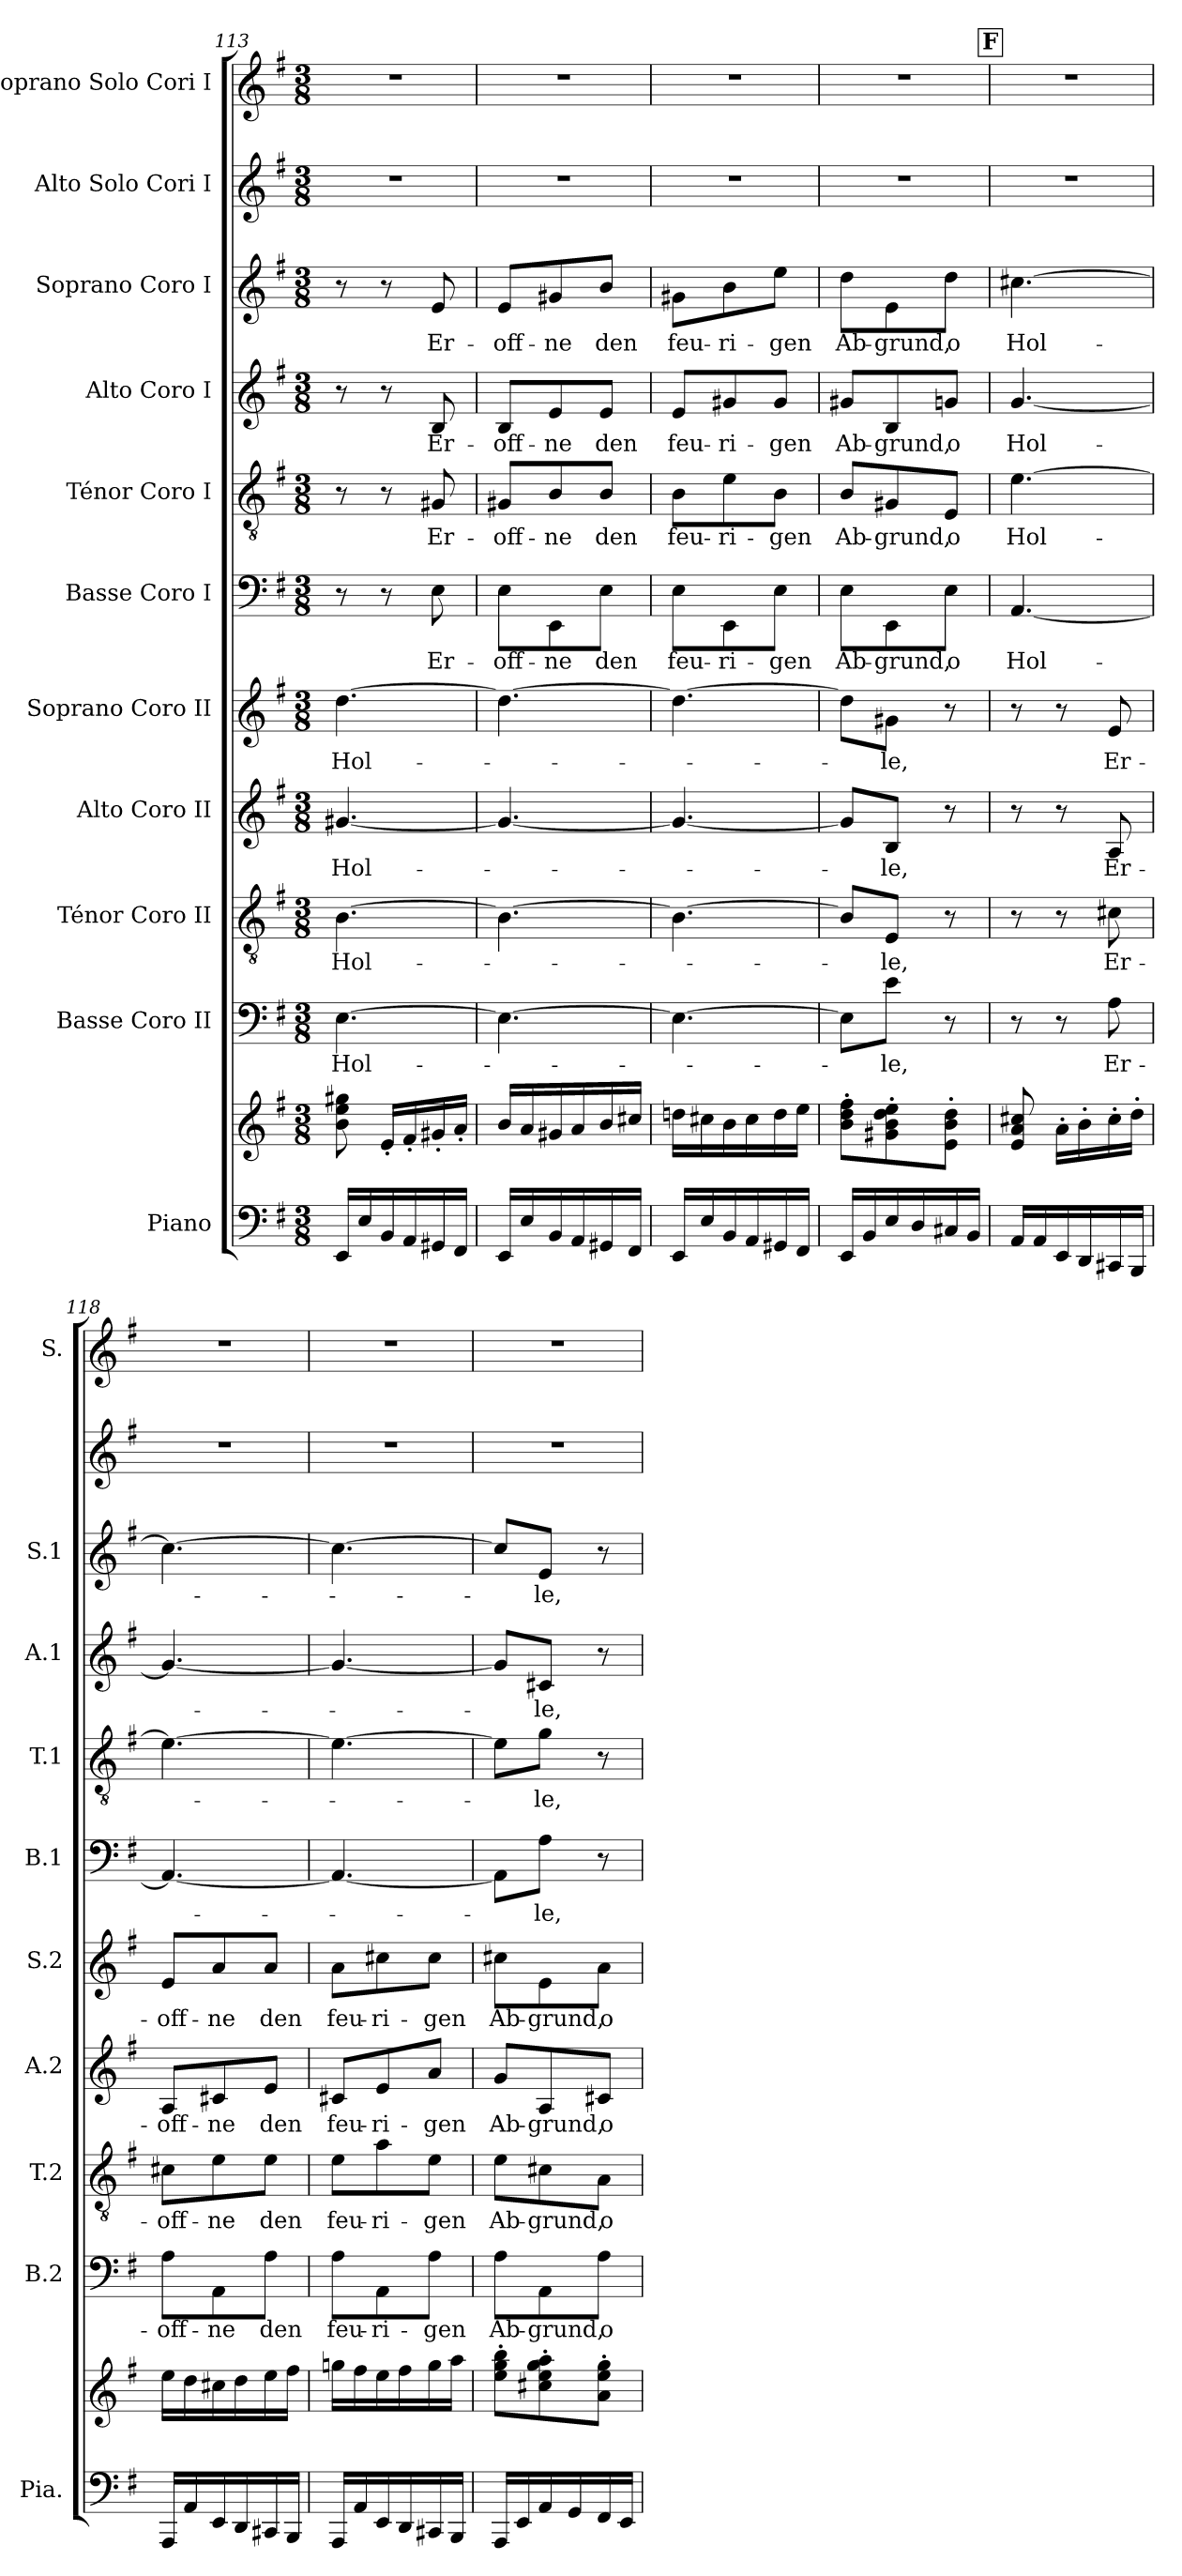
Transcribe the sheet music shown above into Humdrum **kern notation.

**kern	**kern	**kern	**text	**kern	**text	**kern	**text	**kern	**text	**kern	**text	**kern	**text	**kern	**text	**kern	**text	**kern	**kern
*part11	*part11	*part10	*part10	*part9	*part9	*part8	*part8	*part7	*part7	*part6	*part6	*part5	*part5	*part4	*part4	*part3	*part3	*part2	*part1
*staff12	*staff11	*staff10	*staff10	*staff9	*staff9	*staff8	*staff8	*staff7	*staff7	*staff6	*staff6	*staff5	*staff5	*staff4	*staff4	*staff3	*staff3	*staff2	*staff1
*I"Piano	*	*I"Basse Coro II	*	*I"Ténor Coro II	*	*I"Alto Coro II	*	*I"Soprano Coro II	*	*I"Basse Coro I	*	*I"Ténor Coro I	*	*I"Alto Coro I	*	*I"Soprano Coro I	*	*I"Alto Solo Cori I	*I"Soprano Solo Cori I
*I'Pia.	*	*I'B.2	*	*I'T.2	*	*I'A.2	*	*I'S.2	*	*I'B.1	*	*I'T.1	*	*I'A.1	*	*I'S.1	*	*	*I'S.
!!LO:PB:g=z
*clefF4	*clefG2	*clefF4	*	*clefGv2	*	*clefG2	*	*clefG2	*	*clefF4	*	*clefGv2	*	*clefG2	*	*clefG2	*	*clefG2	*clefG2
*k[f#]	*k[f#]	*k[f#]	*	*k[f#]	*	*k[f#]	*	*k[f#]	*	*k[f#]	*	*k[f#]	*	*k[f#]	*	*k[f#]	*	*k[f#]	*k[f#]
*M3/8	*M3/8	*M3/8	*	*M3/8	*	*M3/8	*	*M3/8	*	*M3/8	*	*M3/8	*	*M3/8	*	*M3/8	*	*M3/8	*M3/8
=113	=113	=113	=113	=113	=113	=113	=113	=113	=113	=113	=113	=113	=113	=113	=113	=113	=113	=113	=113
!	!	!	!LO:LY:b	!	!LO:LY:b	!	!LO:LY:b	!	!LO:LY:b	!	!	!	!	!	!	!	!	!	!
16EE/LL	8b\ 8ee\ 8gg#X\	[4.E!\	Hol-	[4.B!\	Hol-	[4.g#X!/	Hol-	[4.dd!\	Hol-	8r	.	8r	.	8r	.	8r	.	4.r	4.r
16E/	.	.	.	.	.	.	.	.	.	.	.	.	.	.	.	.	.	.	.
16BB/	16e'/LL	.	.	.	.	.	.	.	.	8r	.	8r	.	8r	.	8r	.	.	.
16AA/	16f#'/	.	.	.	.	.	.	.	.	.	.	.	.	.	.	.	.	.	.
!	!	!	!	!	!	!	!	!	!	!	!LO:LY:b	!	!LO:LY:b	!	!LO:LY:b	!	!LO:LY:b	!	!
16GG#X/	16g#X'/	.	.	.	.	.	.	.	.	8E!\	Er-	8G#X!/	Er-	8B!/	Er-	8e!/	Er-	.	.
16FF#/JJ	16a'/JJ	.	.	.	.	.	.	.	.	.	.	.	.	.	.	.	.	.	.
=114	=114	=114	=114	=114	=114	=114	=114	=114	=114	=114	=114	=114	=114	=114	=114	=114	=114	=114	=114
!	!	!	!	!	!	!	!	!	!	!	!LO:LY:b	!	!LO:LY:b	!	!LO:LY:b	!	!LO:LY:b	!	!
16EE/LL	16b/LL	4.E!\_	.	4.B!\_	.	4.g#!/_	.	4.dd!\_	.	8E!\L	-off-	8G#X!/L	-off-	8B!/L	-off-	8e!/L	-off-	4.r	4.r
16E/	16a/	.	.	.	.	.	.	.	.	.	.	.	.	.	.	.	.	.	.
!	!	!	!	!	!	!	!	!	!	!	!LO:LY:b	!	!LO:LY:b	!	!LO:LY:b	!	!LO:LY:b	!	!
16BB/	16g#X/	.	.	.	.	.	.	.	.	8EE!\	-ne	8B!/	-ne	8e!/	-ne	8g#X!/	-ne	.	.
16AA/	16a/	.	.	.	.	.	.	.	.	.	.	.	.	.	.	.	.	.	.
!	!	!	!	!	!	!	!	!	!	!	!LO:LY:b	!	!LO:LY:b	!	!LO:LY:b	!	!LO:LY:b	!	!
16GG#X/	16b/	.	.	.	.	.	.	.	.	8E!\J	den	8B!/J	den	8e!/J	den	8b!/J	den	.	.
16FF#/JJ	16cc#X/JJ	.	.	.	.	.	.	.	.	.	.	.	.	.	.	.	.	.	.
=115	=115	=115	=115	=115	=115	=115	=115	=115	=115	=115	=115	=115	=115	=115	=115	=115	=115	=115	=115
!	!	!	!	!	!	!	!	!	!	!	!LO:LY:b	!	!LO:LY:b	!	!LO:LY:b	!	!LO:LY:b	!	!
16EE/LL	16ddn\LL	4.E!\_	.	4.B!\_	.	4.g#!/_	.	4.dd!\_	.	8E!\L	feu-	8B!\L	feu-	8e!/L	feu-	8g#X!\L	feu-	4.r	4.r
16E/	16cc#X\	.	.	.	.	.	.	.	.	.	.	.	.	.	.	.	.	.	.
!	!	!	!	!	!	!	!	!	!	!	!LO:LY:b	!	!LO:LY:b	!	!LO:LY:b	!	!LO:LY:b	!	!
16BB/	16b\	.	.	.	.	.	.	.	.	8EE!\	-ri-	8e!\	-ri-	8g#X!/	-ri-	8b!\	-ri-	.	.
16AA/	16cc#\	.	.	.	.	.	.	.	.	.	.	.	.	.	.	.	.	.	.
!	!	!	!	!	!	!	!	!	!	!	!LO:LY:b	!	!LO:LY:b	!	!LO:LY:b	!	!LO:LY:b	!	!
16GG#X/	16dd\	.	.	.	.	.	.	.	.	8E!\J	-gen	8B!\J	-gen	8g#!/J	-gen	8ee!\J	-gen	.	.
16FF#/JJ	16ee\JJ	.	.	.	.	.	.	.	.	.	.	.	.	.	.	.	.	.	.
=116	=116	=116	=116	=116	=116	=116	=116	=116	=116	=116	=116	=116	=116	=116	=116	=116	=116	=116	=116
!	!	!	!	!	!	!	!	!	!	!	!LO:LY:b	!	!LO:LY:b	!	!LO:LY:b	!	!LO:LY:b	!	!
16EE/LL	8b\' 8dd\' 8ff#\'L	8E!\L]	.	8B!/L]	.	8g#!/L]	.	8dd!\L]	.	8E!\L	Ab-	8B!/L	Ab-	8g#X!/L	Ab-	8dd!\L	Ab-	4.r	4.r
16BB/	.	.	.	.	.	.	.	.	.	.	.	.	.	.	.	.	.	.	.
!	!	!	!LO:LY:b	!	!LO:LY:b	!	!LO:LY:b	!	!LO:LY:b	!	!LO:LY:b	!	!LO:LY:b	!	!LO:LY:b	!	!LO:LY:b	!	!
16E/	8g#X\' 8b\' 8dd\' 8ee\'	8e!\J	-le,	8E!/J	-le,	8B!/J	-le,	8g#X!\J	-le,	8EE!\	-grund,	8G#X!/	-grund,	8B!/	-grund,	8e!\	-grund,	.	.
16D/	.	.	.	.	.	.	.	.	.	.	.	.	.	.	.	.	.	.	.
!	!	!	!	!	!	!	!	!	!	!	!LO:LY:b	!	!LO:LY:b	!	!LO:LY:b	!	!LO:LY:b	!	!
16C#X/	8e\' 8b\' 8dd\'J	8r	.	8r	.	8r	.	8r	.	8E!\J	o	8E!/J	o	8gn!/J	o	8dd!\J	o	.	.
16BB/JJ	.	.	.	.	.	.	.	.	.	.	.	.	.	.	.	.	.	.	.
!!LO:REH:place=s1:a:B:fs=14:t=F
=117	=117	=117	=117	=117	=117	=117	=117	=117	=117	=117	=117	=117	=117	=117	=117	=117	=117	=117	=117
!	!	!	!	!	!	!	!	!	!	!	!LO:LY:b	!	!LO:LY:b	!	!LO:LY:b	!	!LO:LY:b	!	!
16AA/LL	8e/ 8a/ 8cc#X/	8r	.	8r	.	8r	.	8r	.	[4.AA!/	Hol-	[4.e!\	Hol-	[4.g!/	Hol-	[4.cc#X!\	Hol-	4.r	4.r
16AA/	.	.	.	.	.	.	.	.	.	.	.	.	.	.	.	.	.	.	.
16EE/	16a'\LL	8r	.	8r	.	8r	.	8r	.	.	.	.	.	.	.	.	.	.	.
16DD/	16b'\	.	.	.	.	.	.	.	.	.	.	.	.	.	.	.	.	.	.
!	!	!	!LO:LY:b	!	!LO:LY:b	!	!LO:LY:b	!	!LO:LY:b	!	!	!	!	!	!	!	!	!	!
16CC#X/	16cc#'\	8A!\	Er-	8c#X!\	Er-	8A!/	Er-	8e!/	Er-	.	.	.	.	.	.	.	.	.	.
16BBB/JJ	16dd'\JJ	.	.	.	.	.	.	.	.	.	.	.	.	.	.	.	.	.	.
!!LO:PB:g=z
=118	=118	=118	=118	=118	=118	=118	=118	=118	=118	=118	=118	=118	=118	=118	=118	=118	=118	=118	=118
!	!	!	!LO:LY:b	!	!LO:LY:b	!	!LO:LY:b	!	!LO:LY:b	!	!	!	!	!	!	!	!	!	!
16AAA/LL	16ee\LL	8A!\L	-off-	8c#X!\L	-off-	8A!/L	-off-	8e!/L	-off-	4.AA!/_	.	4.e!\_	.	4.g!/_	.	4.cc#!\_	.	4.r	4.r
16AA/	16dd\	.	.	.	.	.	.	.	.	.	.	.	.	.	.	.	.	.	.
!	!	!	!LO:LY:b	!	!LO:LY:b	!	!LO:LY:b	!	!LO:LY:b	!	!	!	!	!	!	!	!	!	!
16EE/	16cc#X\	8AA!\	-ne	8e!\	-ne	8c#X!/	-ne	8a!/	-ne	.	.	.	.	.	.	.	.	.	.
16DD/	16dd\	.	.	.	.	.	.	.	.	.	.	.	.	.	.	.	.	.	.
!	!	!	!LO:LY:b	!	!LO:LY:b	!	!LO:LY:b	!	!LO:LY:b	!	!	!	!	!	!	!	!	!	!
16CC#X/	16ee\	8A!\J	den	8e!\J	den	8e!/J	den	8a!/J	den	.	.	.	.	.	.	.	.	.	.
16BBB/JJ	16ff#\JJ	.	.	.	.	.	.	.	.	.	.	.	.	.	.	.	.	.	.
=119	=119	=119	=119	=119	=119	=119	=119	=119	=119	=119	=119	=119	=119	=119	=119	=119	=119	=119	=119
!	!	!	!LO:LY:b	!	!LO:LY:b	!	!LO:LY:b	!	!LO:LY:b	!	!	!	!	!	!	!	!	!	!
16AAA/LL	16ggn\LL	8A!\L	feu-	8e!\L	feu-	8c#X!/L	feu-	8a!\L	feu-	4.AA!/_	.	4.e!\_	.	4.g!/_	.	4.cc#!\_	.	4.r	4.r
16AA/	16ff#\	.	.	.	.	.	.	.	.	.	.	.	.	.	.	.	.	.	.
!	!	!	!LO:LY:b	!	!LO:LY:b	!	!LO:LY:b	!	!LO:LY:b	!	!	!	!	!	!	!	!	!	!
16EE/	16ee\	8AA!\	-ri-	8a!\	-ri-	8e!/	-ri-	8cc#X!\	-ri-	.	.	.	.	.	.	.	.	.	.
16DD/	16ff#\	.	.	.	.	.	.	.	.	.	.	.	.	.	.	.	.	.	.
!	!	!	!LO:LY:b	!	!LO:LY:b	!	!LO:LY:b	!	!LO:LY:b	!	!	!	!	!	!	!	!	!	!
16CC#X/	16gg\	8A!\J	-gen	8e!\J	-gen	8a!/J	-gen	8cc#!\J	-gen	.	.	.	.	.	.	.	.	.	.
16BBB/JJ	16aa\JJ	.	.	.	.	.	.	.	.	.	.	.	.	.	.	.	.	.	.
=120	=120	=120	=120	=120	=120	=120	=120	=120	=120	=120	=120	=120	=120	=120	=120	=120	=120	=120	=120
!	!	!	!LO:LY:b	!	!LO:LY:b	!	!LO:LY:b	!	!LO:LY:b	!	!	!	!	!	!	!	!	!	!
16AAA/LL	8ee\' 8gg\' 8bb\'L	8A!\L	Ab-	8e!\L	Ab-	8g!/L	Ab-	8cc#X!\L	Ab-	8AA!\L]	.	8e!\L]	.	8g!/L]	.	8cc#!/L]	.	4.r	4.r
16EE/	.	.	.	.	.	.	.	.	.	.	.	.	.	.	.	.	.	.	.
!	!	!	!LO:LY:b	!	!LO:LY:b	!	!LO:LY:b	!	!LO:LY:b	!	!LO:LY:b	!	!LO:LY:b	!	!LO:LY:b	!	!LO:LY:b	!	!
16AA/	8cc#X\' 8ee\' 8gg\' 8aa\'	8AA!\	-grund,	8c#X!\	-grund,	8A!/	-grund,	8e!\	-grund,	8A!\J	-le,	8g!\J	-le,	8c#X!/J	-le,	8e!/J	-le,	.	.
16GG/	.	.	.	.	.	.	.	.	.	.	.	.	.	.	.	.	.	.	.
!	!	!	!LO:LY:b	!	!LO:LY:b	!	!LO:LY:b	!	!LO:LY:b	!	!	!	!	!	!	!	!	!	!
16FF#/	8a\' 8ee\' 8gg\'J	8A!\J	o	8A!\J	o	8c#X!/J	o	8a!\J	o	8r	.	8r	.	8r	.	8r	.	.	.
16EE/JJ	.	.	.	.	.	.	.	.	.	.	.	.	.	.	.	.	.	.	.
=	=	=	=	=	=	=	=	=	=	=	=	=	=	=	=	=	=	=	=
*-	*-	*-	*-	*-	*-	*-	*-	*-	*-	*-	*-	*-	*-	*-	*-	*-	*-	*-	*-
